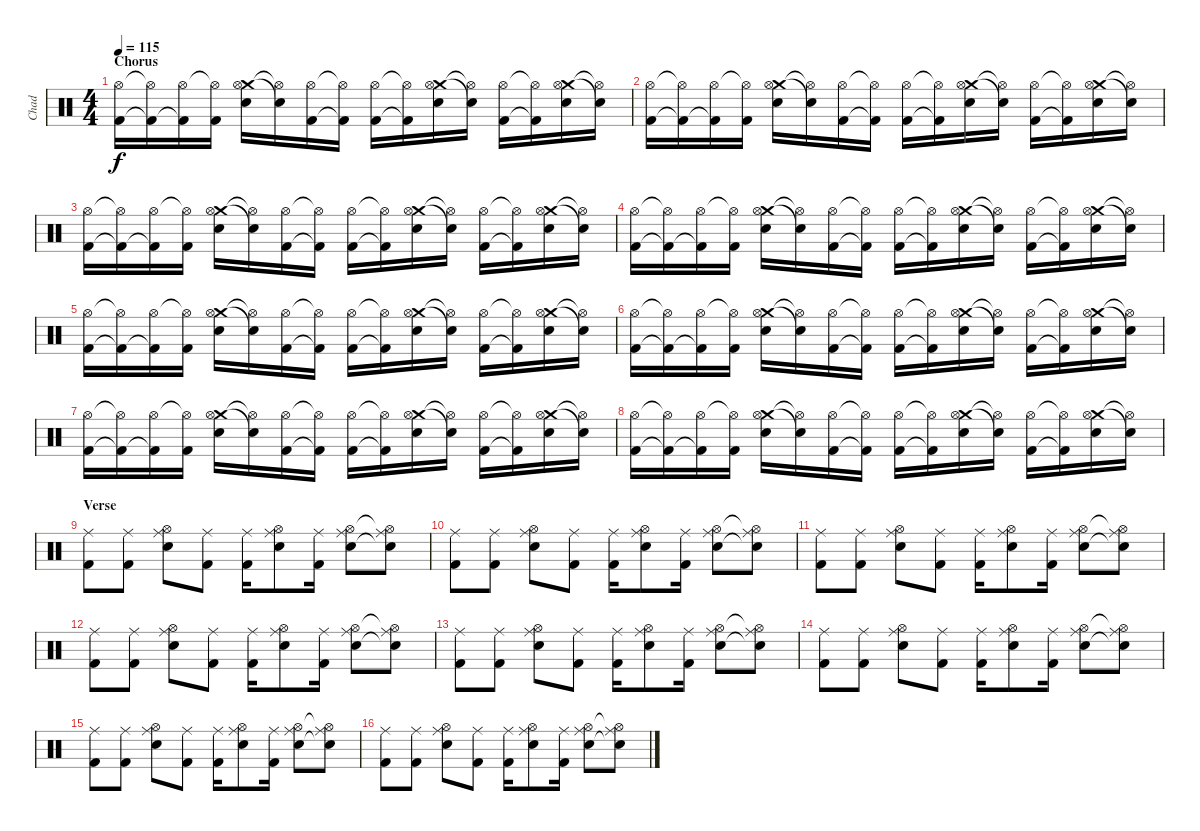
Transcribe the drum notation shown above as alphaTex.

\track ("Chad" "Chad") {instrument percussion}
\staff {score}
\articulation defaults
\ts (4 4)
\section ("" "Chorus")
\tempo 115
\clef neutral
\ks c
("Hi-Hat (open)" "Kick (hit) 2").16{dy f} ("Hi-Hat (open)"{t} "Kick (hit) 2"{t}).16 ("Hi-Hat (open)" "Kick (hit) 2"{t}).16 ("Hi-Hat (open)"{t} "Kick (hit) 2").16 ("Crash medium (hit)" "Hi-Hat (open)" "Snare (hit) 2").16 ("Hi-Hat (open)"{t} "Snare (hit) 2"{t}).16 ("Hi-Hat (open)" "Kick (hit) 2").16 ("Hi-Hat (open)"{t} "Kick (hit) 2"{t}).16 ("Hi-Hat (open)" "Kick (hit) 2").16 ("Hi-Hat (open)"{t} "Kick (hit) 2"{t}).16 ("Crash medium (hit)" "Hi-Hat (open)" "Snare (hit) 2").16 ("Hi-Hat (open)"{t} "Snare (hit) 2"{t}).16 ("Hi-Hat (open)" "Kick (hit) 2").16 ("Hi-Hat (open)"{t} "Kick (hit) 2"{t}).16 ("Crash medium (hit)" "Hi-Hat (open)" "Snare (hit) 2").16 ("Hi-Hat (open)"{t} "Snare (hit) 2"{t}).16 |
("Hi-Hat (open)" "Kick (hit) 2").16 ("Hi-Hat (open)"{t} "Kick (hit) 2"{t}).16 ("Hi-Hat (open)" "Kick (hit) 2"{t}).16 ("Hi-Hat (open)"{t} "Kick (hit) 2").16 ("Crash medium (hit)" "Hi-Hat (open)" "Snare (hit) 2").16 ("Hi-Hat (open)"{t} "Snare (hit) 2"{t}).16 ("Hi-Hat (open)" "Kick (hit) 2").16 ("Hi-Hat (open)"{t} "Kick (hit) 2"{t}).16 ("Hi-Hat (open)" "Kick (hit) 2").16 ("Hi-Hat (open)"{t} "Kick (hit) 2"{t}).16 ("Crash medium (hit)" "Hi-Hat (open)" "Snare (hit) 2").16 ("Hi-Hat (open)"{t} "Snare (hit) 2"{t}).16 ("Hi-Hat (open)" "Kick (hit) 2").16 ("Hi-Hat (open)"{t} "Kick (hit) 2"{t}).16 ("Crash medium (hit)" "Hi-Hat (open)" "Snare (hit) 2").16 ("Hi-Hat (open)"{t} "Snare (hit) 2"{t}).16 |
("Hi-Hat (open)" "Kick (hit) 2").16 ("Hi-Hat (open)"{t} "Kick (hit) 2"{t}).16 ("Hi-Hat (open)" "Kick (hit) 2"{t}).16 ("Hi-Hat (open)"{t} "Kick (hit) 2").16 ("Crash medium (hit)" "Hi-Hat (open)" "Snare (hit) 2").16 ("Hi-Hat (open)"{t} "Snare (hit) 2"{t}).16 ("Hi-Hat (open)" "Kick (hit) 2").16 ("Hi-Hat (open)"{t} "Kick (hit) 2"{t}).16 ("Hi-Hat (open)" "Kick (hit) 2").16 ("Hi-Hat (open)"{t} "Kick (hit) 2"{t}).16 ("Crash medium (hit)" "Hi-Hat (open)" "Snare (hit) 2").16 ("Hi-Hat (open)"{t} "Snare (hit) 2"{t}).16 ("Hi-Hat (open)" "Kick (hit) 2").16 ("Hi-Hat (open)"{t} "Kick (hit) 2"{t}).16 ("Crash medium (hit)" "Hi-Hat (open)" "Snare (hit) 2").16 ("Hi-Hat (open)"{t} "Snare (hit) 2"{t}).16 |
("Hi-Hat (open)" "Kick (hit) 2").16 ("Hi-Hat (open)"{t} "Kick (hit) 2"{t}).16 ("Hi-Hat (open)" "Kick (hit) 2"{t}).16 ("Hi-Hat (open)"{t} "Kick (hit) 2").16 ("Crash medium (hit)" "Hi-Hat (open)" "Snare (hit) 2").16 ("Hi-Hat (open)"{t} "Snare (hit) 2"{t}).16 ("Hi-Hat (open)" "Kick (hit) 2").16 ("Hi-Hat (open)"{t} "Kick (hit) 2"{t}).16 ("Hi-Hat (open)" "Kick (hit) 2").16 ("Hi-Hat (open)"{t} "Kick (hit) 2"{t}).16 ("Crash medium (hit)" "Hi-Hat (open)" "Snare (hit) 2").16 ("Hi-Hat (open)"{t} "Snare (hit) 2"{t}).16 ("Hi-Hat (open)" "Kick (hit) 2").16 ("Hi-Hat (open)"{t} "Kick (hit) 2"{t}).16 ("Crash medium (hit)" "Hi-Hat (open)" "Snare (hit) 2").16 ("Hi-Hat (open)"{t} "Snare (hit) 2"{t}).16 |
("Hi-Hat (open)" "Kick (hit) 2").16 ("Hi-Hat (open)"{t} "Kick (hit) 2"{t}).16 ("Hi-Hat (open)" "Kick (hit) 2"{t}).16 ("Hi-Hat (open)"{t} "Kick (hit) 2").16 ("Crash medium (hit)" "Hi-Hat (open)" "Snare (hit) 2").16 ("Hi-Hat (open)"{t} "Snare (hit) 2"{t}).16 ("Hi-Hat (open)" "Kick (hit) 2").16 ("Hi-Hat (open)"{t} "Kick (hit) 2"{t}).16 ("Hi-Hat (open)" "Kick (hit) 2").16 ("Hi-Hat (open)"{t} "Kick (hit) 2"{t}).16 ("Crash medium (hit)" "Hi-Hat (open)" "Snare (hit) 2").16 ("Hi-Hat (open)"{t} "Snare (hit) 2"{t}).16 ("Hi-Hat (open)" "Kick (hit) 2").16 ("Hi-Hat (open)"{t} "Kick (hit) 2"{t}).16 ("Crash medium (hit)" "Hi-Hat (open)" "Snare (hit) 2").16 ("Hi-Hat (open)"{t} "Snare (hit) 2"{t}).16 |
("Hi-Hat (open)" "Kick (hit) 2").16 ("Hi-Hat (open)"{t} "Kick (hit) 2"{t}).16 ("Hi-Hat (open)" "Kick (hit) 2"{t}).16 ("Hi-Hat (open)"{t} "Kick (hit) 2").16 ("Crash medium (hit)" "Hi-Hat (open)" "Snare (hit) 2").16 ("Hi-Hat (open)"{t} "Snare (hit) 2"{t}).16 ("Hi-Hat (open)" "Kick (hit) 2").16 ("Hi-Hat (open)"{t} "Kick (hit) 2"{t}).16 ("Hi-Hat (open)" "Kick (hit) 2").16 ("Hi-Hat (open)"{t} "Kick (hit) 2"{t}).16 ("Crash medium (hit)" "Hi-Hat (open)" "Snare (hit) 2").16 ("Hi-Hat (open)"{t} "Snare (hit) 2"{t}).16 ("Hi-Hat (open)" "Kick (hit) 2").16 ("Hi-Hat (open)"{t} "Kick (hit) 2"{t}).16 ("Crash medium (hit)" "Hi-Hat (open)" "Snare (hit) 2").16 ("Hi-Hat (open)"{t} "Snare (hit) 2"{t}).16 |
("Hi-Hat (open)" "Kick (hit) 2").16 ("Hi-Hat (open)"{t} "Kick (hit) 2"{t}).16 ("Hi-Hat (open)" "Kick (hit) 2"{t}).16 ("Hi-Hat (open)"{t} "Kick (hit) 2").16 ("Crash medium (hit)" "Hi-Hat (open)" "Snare (hit) 2").16 ("Hi-Hat (open)"{t} "Snare (hit) 2"{t}).16 ("Hi-Hat (open)" "Kick (hit) 2").16 ("Hi-Hat (open)"{t} "Kick (hit) 2"{t}).16 ("Hi-Hat (open)" "Kick (hit) 2").16 ("Hi-Hat (open)"{t} "Kick (hit) 2"{t}).16 ("Crash medium (hit)" "Hi-Hat (open)" "Snare (hit) 2").16 ("Hi-Hat (open)"{t} "Snare (hit) 2"{t}).16 ("Hi-Hat (open)" "Kick (hit) 2").16 ("Hi-Hat (open)"{t} "Kick (hit) 2"{t}).16 ("Crash medium (hit)" "Hi-Hat (open)" "Snare (hit) 2").16 ("Hi-Hat (open)"{t} "Snare (hit) 2"{t}).16 |
("Hi-Hat (open)" "Kick (hit) 2").16 ("Hi-Hat (open)"{t} "Kick (hit) 2"{t}).16 ("Hi-Hat (open)" "Kick (hit) 2"{t}).16 ("Hi-Hat (open)"{t} "Kick (hit) 2").16 ("Crash medium (hit)" "Hi-Hat (open)" "Snare (hit) 2").16 ("Hi-Hat (open)"{t} "Snare (hit) 2"{t}).16 ("Hi-Hat (open)" "Kick (hit) 2").16 ("Hi-Hat (open)"{t} "Kick (hit) 2"{t}).16 ("Hi-Hat (open)" "Kick (hit) 2").16 ("Hi-Hat (open)"{t} "Kick (hit) 2"{t}).16 ("Crash medium (hit)" "Hi-Hat (open)" "Snare (hit) 2").16 ("Hi-Hat (open)"{t} "Snare (hit) 2"{t}).16 ("Hi-Hat (open)" "Kick (hit) 2").16 ("Hi-Hat (open)"{t} "Kick (hit) 2"{t}).16 ("Crash medium (hit)" "Hi-Hat (open)" "Snare (hit) 2").16 ("Hi-Hat (open)"{t} "Snare (hit) 2"{t}).16 |
\section ("" "Verse")
("Ride (middle)" "Kick (hit) 2").8 ("Ride (middle)" "Kick (hit) 2").8 ("Ride (middle)" "Hi-Hat (open)" "Snare (hit) 2").8 ("Ride (middle)" "Kick (hit) 2").8 ("Ride (middle)" "Kick (hit) 2").16 ("Ride (middle)" "Hi-Hat (open)" "Snare (hit) 2").8 ("Ride (middle)" "Kick (hit) 2").16 ("Ride (middle)" "Hi-Hat (open)" "Snare (hit) 2").8 ("Ride (middle)" "Hi-Hat (open)"{t} "Snare (hit) 2"{t}).8 |
("Ride (middle)" "Kick (hit) 2").8 ("Ride (middle)" "Kick (hit) 2").8 ("Ride (middle)" "Hi-Hat (open)" "Snare (hit) 2").8 ("Ride (middle)" "Kick (hit) 2").8 ("Ride (middle)" "Kick (hit) 2").16 ("Ride (middle)" "Hi-Hat (open)" "Snare (hit) 2").8 ("Ride (middle)" "Kick (hit) 2").16 ("Ride (middle)" "Hi-Hat (open)" "Snare (hit) 2").8 ("Ride (middle)" "Hi-Hat (open)"{t} "Snare (hit) 2"{t}).8 |
("Ride (middle)" "Kick (hit) 2").8 ("Ride (middle)" "Kick (hit) 2").8 ("Ride (middle)" "Hi-Hat (open)" "Snare (hit) 2").8 ("Ride (middle)" "Kick (hit) 2").8 ("Ride (middle)" "Kick (hit) 2").16 ("Ride (middle)" "Hi-Hat (open)" "Snare (hit) 2").8 ("Ride (middle)" "Kick (hit) 2").16 ("Ride (middle)" "Hi-Hat (open)" "Snare (hit) 2").8 ("Ride (middle)" "Hi-Hat (open)"{t} "Snare (hit) 2"{t}).8 |
("Ride (middle)" "Kick (hit) 2").8 ("Ride (middle)" "Kick (hit) 2").8 ("Ride (middle)" "Hi-Hat (open)" "Snare (hit) 2").8 ("Ride (middle)" "Kick (hit) 2").8 ("Ride (middle)" "Kick (hit) 2").16 ("Ride (middle)" "Hi-Hat (open)" "Snare (hit) 2").8 ("Ride (middle)" "Kick (hit) 2").16 ("Ride (middle)" "Hi-Hat (open)" "Snare (hit) 2").8 ("Ride (middle)" "Hi-Hat (open)"{t} "Snare (hit) 2"{t}).8 |
("Ride (middle)" "Kick (hit) 2").8 ("Ride (middle)" "Kick (hit) 2").8 ("Ride (middle)" "Hi-Hat (open)" "Snare (hit) 2").8 ("Ride (middle)" "Kick (hit) 2").8 ("Ride (middle)" "Kick (hit) 2").16 ("Ride (middle)" "Hi-Hat (open)" "Snare (hit) 2").8 ("Ride (middle)" "Kick (hit) 2").16 ("Ride (middle)" "Hi-Hat (open)" "Snare (hit) 2").8 ("Ride (middle)" "Hi-Hat (open)"{t} "Snare (hit) 2"{t}).8 |
("Ride (middle)" "Kick (hit) 2").8 ("Ride (middle)" "Kick (hit) 2").8 ("Ride (middle)" "Hi-Hat (open)" "Snare (hit) 2").8 ("Ride (middle)" "Kick (hit) 2").8 ("Ride (middle)" "Kick (hit) 2").16 ("Ride (middle)" "Hi-Hat (open)" "Snare (hit) 2").8 ("Ride (middle)" "Kick (hit) 2").16 ("Ride (middle)" "Hi-Hat (open)" "Snare (hit) 2").8 ("Ride (middle)" "Hi-Hat (open)"{t} "Snare (hit) 2"{t}).8 |
("Ride (middle)" "Kick (hit) 2").8 ("Ride (middle)" "Kick (hit) 2").8 ("Ride (middle)" "Hi-Hat (open)" "Snare (hit) 2").8 ("Ride (middle)" "Kick (hit) 2").8 ("Ride (middle)" "Kick (hit) 2").16 ("Ride (middle)" "Hi-Hat (open)" "Snare (hit) 2").8 ("Ride (middle)" "Kick (hit) 2").16 ("Ride (middle)" "Hi-Hat (open)" "Snare (hit) 2").8 ("Ride (middle)" "Hi-Hat (open)"{t} "Snare (hit) 2"{t}).8 |
("Ride (middle)" "Kick (hit) 2").8 ("Ride (middle)" "Kick (hit) 2").8 ("Ride (middle)" "Hi-Hat (open)" "Snare (hit) 2").8 ("Ride (middle)" "Kick (hit) 2").8 ("Ride (middle)" "Kick (hit) 2").16 ("Ride (middle)" "Hi-Hat (open)" "Snare (hit) 2").8 ("Ride (middle)" "Kick (hit) 2").16 ("Ride (middle)" "Hi-Hat (open)" "Snare (hit) 2").8 ("Ride (middle)" "Hi-Hat (open)"{t} "Snare (hit) 2"{t}).8
